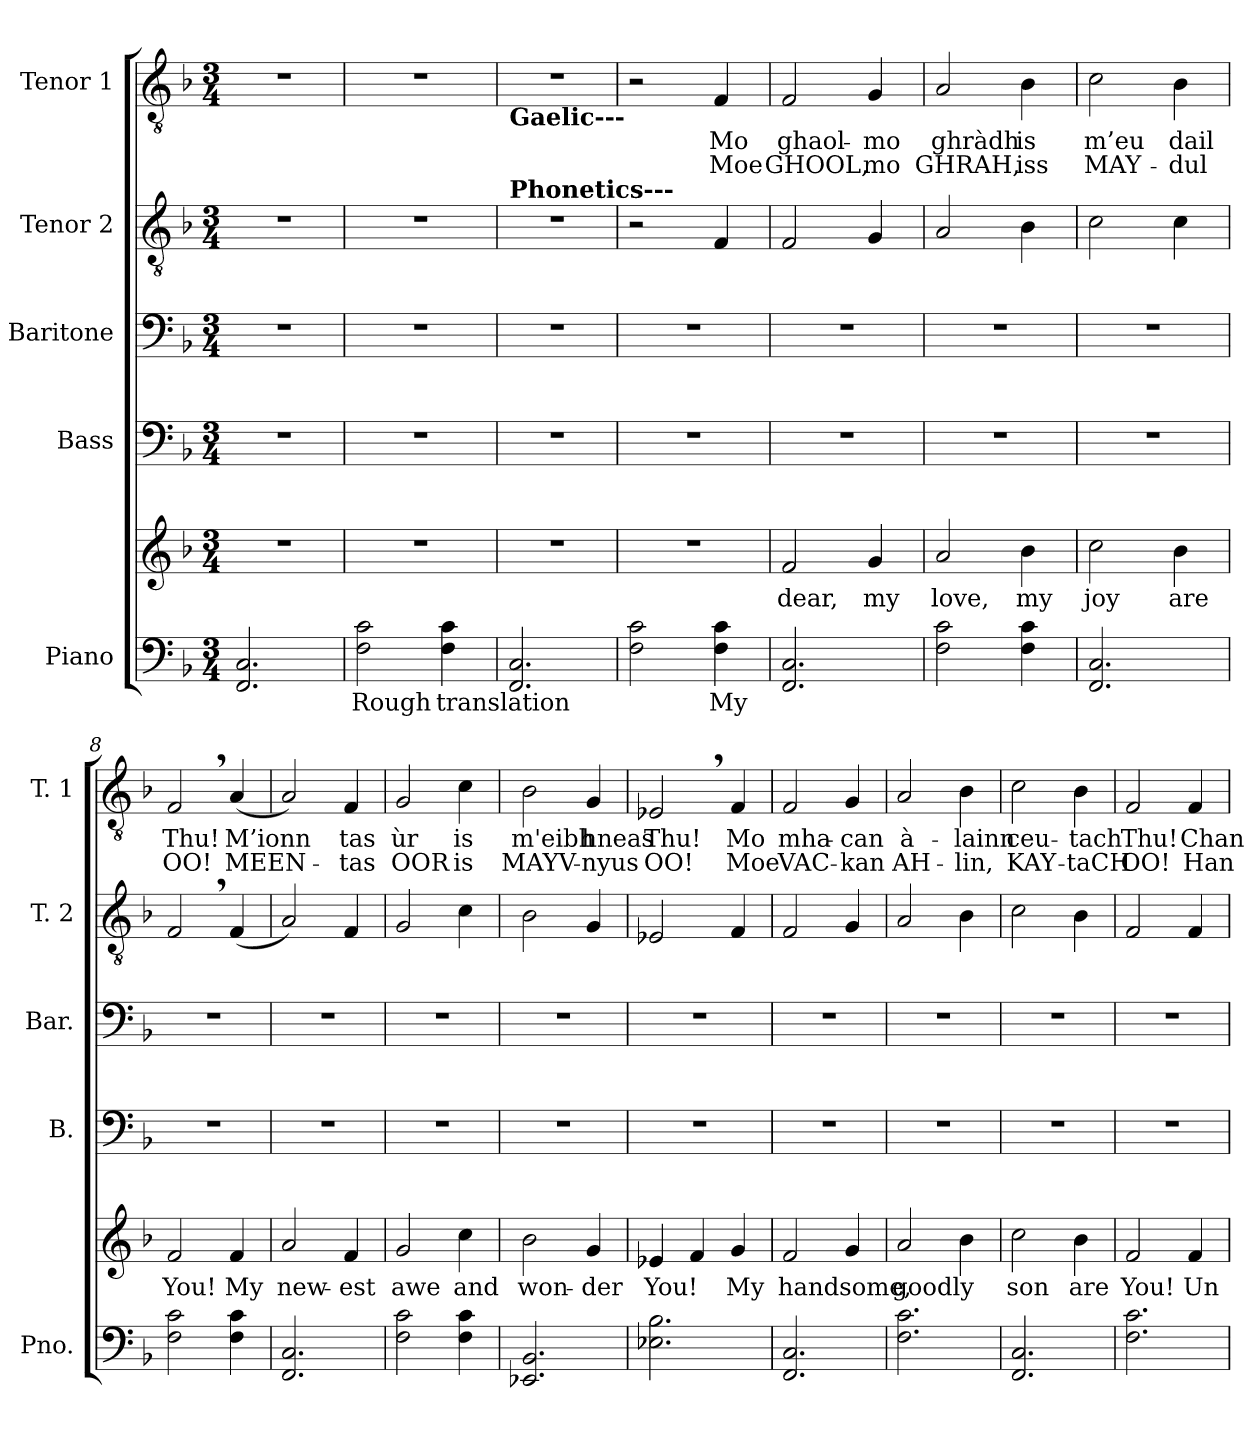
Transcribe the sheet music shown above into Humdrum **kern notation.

**kern	**text	**kern	**text	**kern	**kern	**kern	**kern	**text	**text
*part5	*part5	*part5	*part5	*part4	*part3	*part2	*part1	*part1	*part1
*staff6	*staff6	*staff5	*staff5	*staff4	*staff3	*staff2	*staff1	*staff1	*staff1
*I"Piano	*	*	*	*I"Bass	*I"Baritone	*I"Tenor 2	*I"Tenor 1	*	*
*I'Pno.	*	*	*	*I'B.	*I'Bar.	*I'T. 2	*I'T. 1	*	*
*clefF4	*	*clefG2	*	*clefF4	*clefF4	*clefGv2	*clefGv2	*	*
*k[b-]	*	*k[b-]	*	*k[b-]	*k[b-]	*k[b-]	*k[b-]	*	*
*M3/4	*	*M3/4	*	*M3/4	*M3/4	*M3/4	*M3/4	*	*
=1	=1	=1	=1	=1	=1	=1	=1	=1	=1
2.FF/ 2.C/	.	2.r	.	2.r	2.r	2.r	2.r	.	.
=2	=2	=2	=2	=2	=2	=2	=2	=2	=2
!	!LO:LY:a	!	!	!	!	!	!	!	!
2F\ 2c\	Rough	2.r	.	2.r	2.r	2.r	2.r	.	.
!	!LO:LY:a	!	!	!	!	!	!	!	!
4F\ 4c\	translation	.	.	.	.	.	.	.	.
=3	=3	=3	=3	=3	=3	=3	=3	=3	=3
!	!	!	!	!	!	!	!LO:TX:b:B:t=Gaelic---	!	!
!	!	!	!	!	!	!LO:TX:a:B:t=Phonetics---	!	!	!
2.FF/ 2.C/	.	2.r	.	2.r	2.r	2.r	2.r	.	.
=4	=4	=4	=4	=4	=4	=4	=4	=4	=4
2F\ 2c\	.	2.r	.	2.r	2.r	2r	2r	.	.
!	!LO:LY:a	!	!	!	!	!	!	!LO:LY:b	!LO:LY:b
4F\ 4c\	My	.	.	.	.	4F/	4F/	Mo	Moe
=5	=5	=5	=5	=5	=5	=5	=5	=5	=5
!	!	!	!LO:LY:b	!	!	!	!	!LO:LY:b	!LO:LY:b
2.FF/ 2.C/	.	2f/	dear,	2.r	2.r	2F/	2F/	ghaol-	GHOOL,
!	!	!	!LO:LY:b	!	!	!	!	!LO:LY:b	!LO:LY:b
.	.	4g/	my	.	.	4G/	4G/	-mo	mo
=6	=6	=6	=6	=6	=6	=6	=6	=6	=6
!	!	!	!LO:LY:b	!	!	!	!	!LO:LY:b	!LO:LY:b
2F\ 2c\	.	2a/	love,	2.r	2.r	2A/	2A/	ghràdh	GHRAH,
!	!	!	!LO:LY:b	!	!	!	!	!LO:LY:b	!LO:LY:b
4F\ 4c\	.	4b-\	my	.	.	4B-\	4B-\	is	iss
=7	=7	=7	=7	=7	=7	=7	=7	=7	=7
!	!	!	!LO:LY:b	!	!	!	!	!LO:LY:b	!LO:LY:b
2.FF/ 2.C/	.	2cc\	joy	2.r	2.r	2c\	2c\	m’eu	MAY-
!	!	!	!LO:LY:b	!	!	!	!	!LO:LY:b	!LO:LY:b
.	.	4b-\	are	.	.	4c\	4B-\	dail	-dul
!!LO:LB:g=z
=8	=8	=8	=8	=8	=8	=8	=8	=8	=8
!	!	!	!LO:LY:b	!	!	!	!	!LO:LY:b	!LO:LY:b
2F\ 2c\	.	2f/	You!	2.r	2.r	2F,/	2F,/	Thu!	OO!
!	!	!	!LO:LY:b	!	!	!	!	!LO:LY:b	!LO:LY:b
4F\ 4c\	.	4f/	My	.	.	(4F/	(4A/	M’ionn	MEEN-
=9	=9	=9	=9	=9	=9	=9	=9	=9	=9
!	!	!	!LO:LY:b	!	!	!	!	!	!
2.FF/ 2.C/	.	2a/	new-	2.r	2.r	2A/)	2A/)	.	.
!	!	!	!LO:LY:b	!	!	!	!	!LO:LY:b	!LO:LY:b
.	.	4f/	-est	.	.	4F/	4F/	tas	-tas
=10	=10	=10	=10	=10	=10	=10	=10	=10	=10
!	!	!	!LO:LY:b	!	!	!	!	!LO:LY:b	!LO:LY:b
2F\ 2c\	.	2g/	awe	2.r	2.r	2G/	2G/	ùr	OOR
!	!	!	!LO:LY:b	!	!	!	!	!LO:LY:b	!LO:LY:b
4F\ 4c\	.	4cc\	and	.	.	4c\	4c\	is	is
=11	=11	=11	=11	=11	=11	=11	=11	=11	=11
!	!	!	!LO:LY:b	!	!	!	!	!LO:LY:b	!LO:LY:b
2.EE-X/ 2.BB-/	.	2b-\	won-	2.r	2.r	2B-\	2B-\	m'eibh	MAYV-
!	!	!	!LO:LY:b	!	!	!	!	!LO:LY:b	!LO:LY:b
.	.	4g/	-der	.	.	4G/	4G/	hneas	-nyus
=12	=12	=12	=12	=12	=12	=12	=12	=12	=12
!	!	!	!LO:LY:b	!	!	!	!	!LO:LY:b	!LO:LY:b
2.E-X\ 2.B-\	.	4e-X/	You!	2.r	2.r	2E-X/	2E-X,/	Thu!	OO!
.	.	4f/	.	.	.	.	.	.	.
!	!	!	!LO:LY:b	!	!	!	!	!LO:LY:b	!LO:LY:b
.	.	4g/	My	.	.	4F/	4F/	Mo	Moe
=13	=13	=13	=13	=13	=13	=13	=13	=13	=13
!	!	!	!LO:LY:b	!	!	!	!	!LO:LY:b	!LO:LY:b
2.FF/ 2.C/	.	2f/	handsome,	2.r	2.r	2F/	2F/	mha-	VAC-
!	!	!	!	!	!	!	!	!LO:LY:b	!LO:LY:b
.	.	4g/	.	.	.	4G/	4G/	-can	-kan
=14	=14	=14	=14	=14	=14	=14	=14	=14	=14
!	!	!	!LO:LY:b	!	!	!	!	!LO:LY:b	!LO:LY:b
2.F\ 2.c\	.	2a/	goodly	2.r	2.r	2A/	2A/	à-	AH-
!	!	!	!	!	!	!	!	!LO:LY:b	!LO:LY:b
.	.	4b-\	.	.	.	4B-\	4B-\	-lainn	-lin,
=15	=15	=15	=15	=15	=15	=15	=15	=15	=15
!	!	!	!LO:LY:b	!	!	!	!	!LO:LY:b	!LO:LY:b
2.FF/ 2.C/	.	2cc\	son	2.r	2.r	2c\	2c\	ceu-	KAY-
!	!	!	!LO:LY:b	!	!	!	!	!LO:LY:b	!LO:LY:b
.	.	4b-\	are	.	.	4B-\	4B-\	-tach	-taCH
=16	=16	=16	=16	=16	=16	=16	=16	=16	=16
!	!	!	!LO:LY:b	!	!	!	!	!LO:LY:b	!LO:LY:b
2.F\ 2.c\	.	2f/	You!	2.r	2.r	2F/	2F/	Thu!	OO!
!	!	!	!LO:LY:b	!	!	!	!	!LO:LY:b	!LO:LY:b
.	.	4f/	Un-	.	.	4F/	4F/	Chan	Han
=	=	=	=	=	=	=	=	=	=
*-	*-	*-	*-	*-	*-	*-	*-	*-	*-
